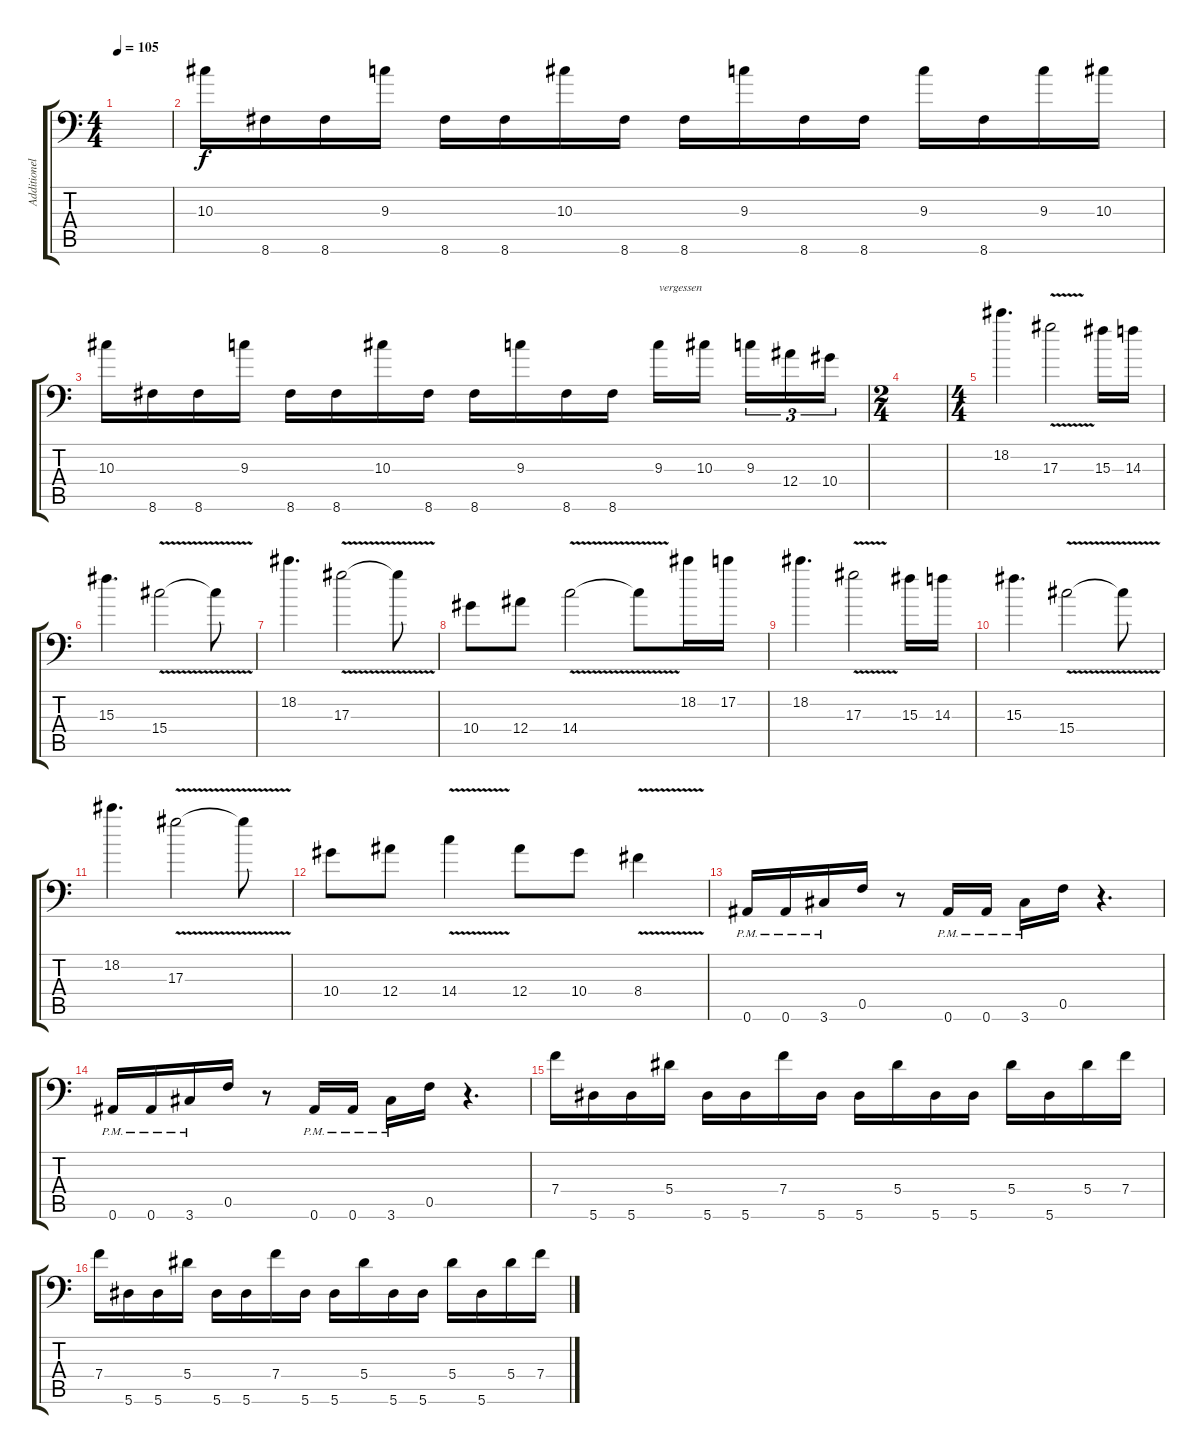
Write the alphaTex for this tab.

\track ("Additionelle Gitarre" "Additionel") {instrument distortionguitar}
\staff {score tabs}
\tuning (C4 G3 Eb3 Bb2 F2 Bb1) {hide}
\ts (4 4)
\tempo 105
\clef f4
\ks c
|
10.3.16 8.6.16 8.6.16 9.3.16 8.6.16 8.6.16 10.3.16 8.6.16 8.6.16 9.3.16 8.6.16 8.6.16 9.3.16 8.6.16 9.3.16 10.3.16 |
10.3.16 8.6.16 8.6.16 9.3.16 8.6.16 8.6.16 10.3.16 8.6.16 8.6.16 9.3.16 8.6.16 8.6.16 9.3.16{txt "vergessen"} 10.3.16{beam splitsecondary} 9.3.16{tu (3 2)} 12.4.16{tu (3 2)} 10.4.16{tu (3 2)} |
\ts (2 4)
|
\ts (4 4)
18.2.4{d} 17.3{v}.2 15.3.16 14.3.16 |
15.3.4{d} 15.4{v}.2 15.4{t}.8 |
18.2.4{d} 17.3{v}.2 17.3{t}.8 |
10.4.8 12.4.8 14.4{v}.2 14.4{t}.8 18.2.16 17.2.16 |
18.2.4{d} 17.3{v}.2 15.3.16 14.3.16 |
15.3.4{d} 15.4{v}.2 15.4{t}.8 |
18.2.4{d} 17.3{v}.2 17.3{t}.8 |
10.4.8 12.4.8 14.4{v}.4{dy f} 12.4.8 10.4.8 8.4{v}.4 |
0.6{pm}.16 0.6{pm}.16 3.6{pm}.16 0.5.16 r.8 0.6{pm}.16 0.6{pm}.16 3.6{pm}.16 0.5.16 r.4{d} |
0.6{pm}.16 0.6{pm}.16 3.6{pm}.16 0.5.16 r.8 0.6{pm}.16 0.6{pm}.16 3.6{pm}.16 0.5.16 r.4{d} |
7.4.16 5.6.16 5.6.16 5.4.16 5.6.16 5.6.16 7.4.16 5.6.16 5.6.16 5.4.16 5.6.16 5.6.16 5.4.16 5.6.16 5.4.16 7.4.16 |
7.4.16 5.6.16 5.6.16 5.4.16 5.6.16 5.6.16 7.4.16 5.6.16 5.6.16 5.4.16 5.6.16 5.6.16 5.4.16 5.6.16 5.4.16 7.4.16
